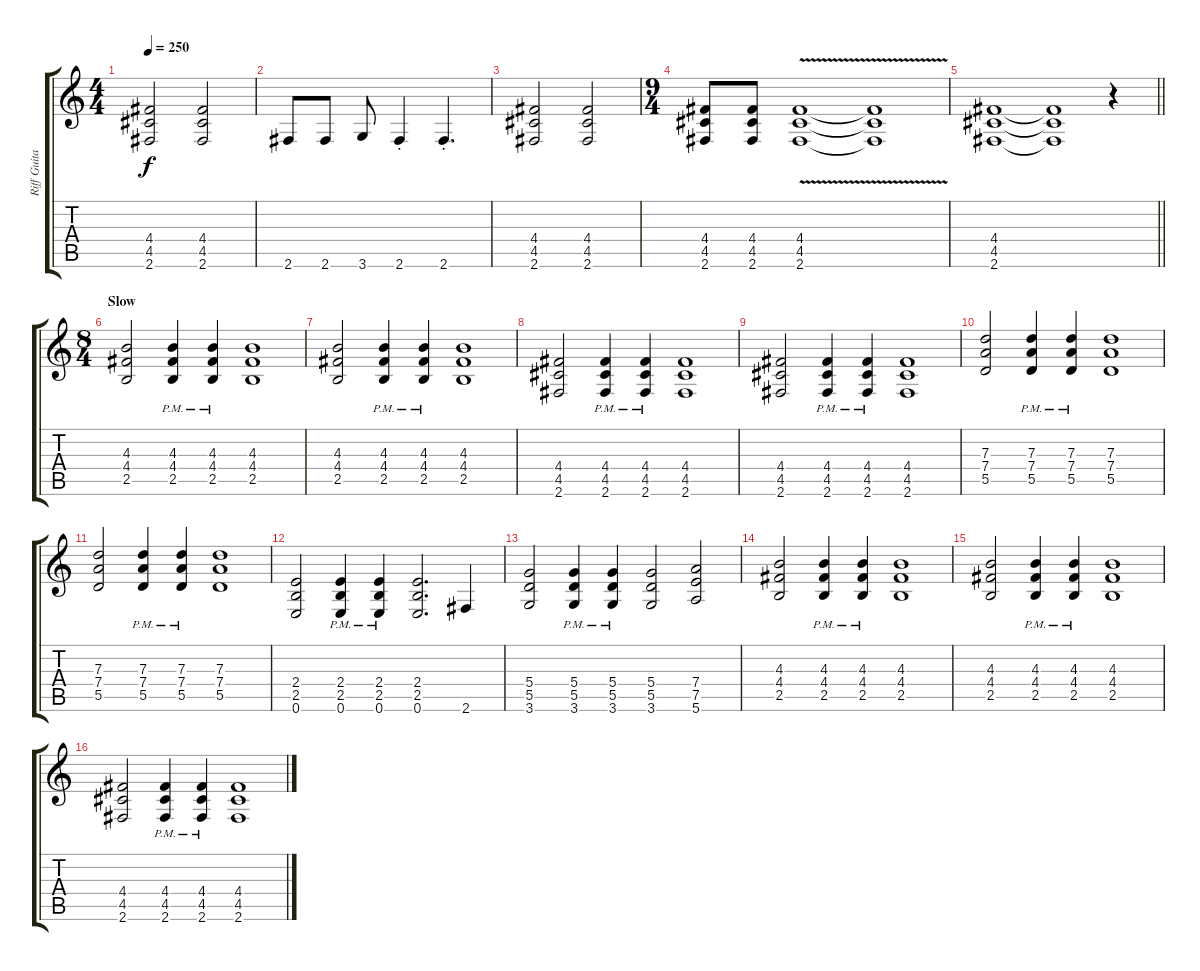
\track ("Riff Guitar" "Riff Guita") {instrument distortionguitar}
\staff {score tabs}
\tuning (E4 B3 G3 D3 A2 E2) {hide}
\ts (4 4)
\tempo 250
\clef g2
\ks c
(4.4 4.5 2.6).2{dy f} (4.4 4.5 2.6).2 |
2.6.8 2.6.8 3.6.8 2.6{st}.4 2.6{st}.4{d} |
(4.4 4.5 2.6).2 (4.4 4.5 2.6).2 |
\ts (9 4)
(4.4 4.5 2.6).8 (4.4 4.5 2.6).8 (4.4{v} 4.5{v} 2.6).1 (4.4{t} 4.5{t} 2.6{t}).1 |
\barLineRight lightlight
(4.4 4.5 2.6).1 (4.4{t} 4.5{t} 2.6{t}).1 r.4 |
\ts (8 4)
\section ("" "Slow")
(4.3 4.4 2.5).2 (4.3{pm} 4.4{pm} 2.5{pm}).4 (4.3{pm} 4.4{pm} 2.5{pm}).4 (4.3 4.4 2.5).1 |
(4.3 4.4 2.5).2 (4.3{pm} 4.4{pm} 2.5{pm}).4 (4.3{pm} 4.4{pm} 2.5{pm}).4 (4.3 4.4 2.5).1 |
(4.4 4.5 2.6).2 (4.4{pm} 4.5{pm} 2.6{pm}).4 (4.4{pm} 4.5{pm} 2.6{pm}).4 (4.4 4.5 2.6).1 |
(4.4 4.5 2.6).2 (4.4{pm} 4.5{pm} 2.6{pm}).4 (4.4{pm} 4.5{pm} 2.6{pm}).4 (4.4 4.5 2.6).1 |
(7.3 7.4 5.5).2 (7.3{pm} 7.4{pm} 5.5{pm}).4 (7.3{pm} 7.4{pm} 5.5{pm}).4 (7.3 7.4 5.5).1 |
(7.3 7.4 5.5).2 (7.3{pm} 7.4{pm} 5.5{pm}).4 (7.3{pm} 7.4{pm} 5.5{pm}).4 (7.3 7.4 5.5).1 |
(2.4 2.5 0.6).2 (2.4{pm} 2.5{pm} 0.6{pm}).4 (2.4{pm} 2.5{pm} 0.6{pm}).4 (2.4 2.5 0.6).2{d} 2.6.4 |
(5.4 5.5 3.6).2 (5.4{pm} 5.5{pm} 3.6{pm}).4 (5.4{pm} 5.5{pm} 3.6{pm}).4 (5.4 5.5 3.6).2 (7.4 7.5 5.6).2 |
(4.3 4.4 2.5).2 (4.3{pm} 4.4{pm} 2.5{pm}).4 (4.3{pm} 4.4{pm} 2.5{pm}).4 (4.3 4.4 2.5).1 |
(4.3 4.4 2.5).2 (4.3{pm} 4.4{pm} 2.5{pm}).4 (4.3{pm} 4.4{pm} 2.5{pm}).4 (4.3 4.4 2.5).1 |
(4.4 4.5 2.6).2 (4.4{pm} 4.5{pm} 2.6{pm}).4 (4.4{pm} 4.5{pm} 2.6{pm}).4 (4.4 4.5 2.6).1
